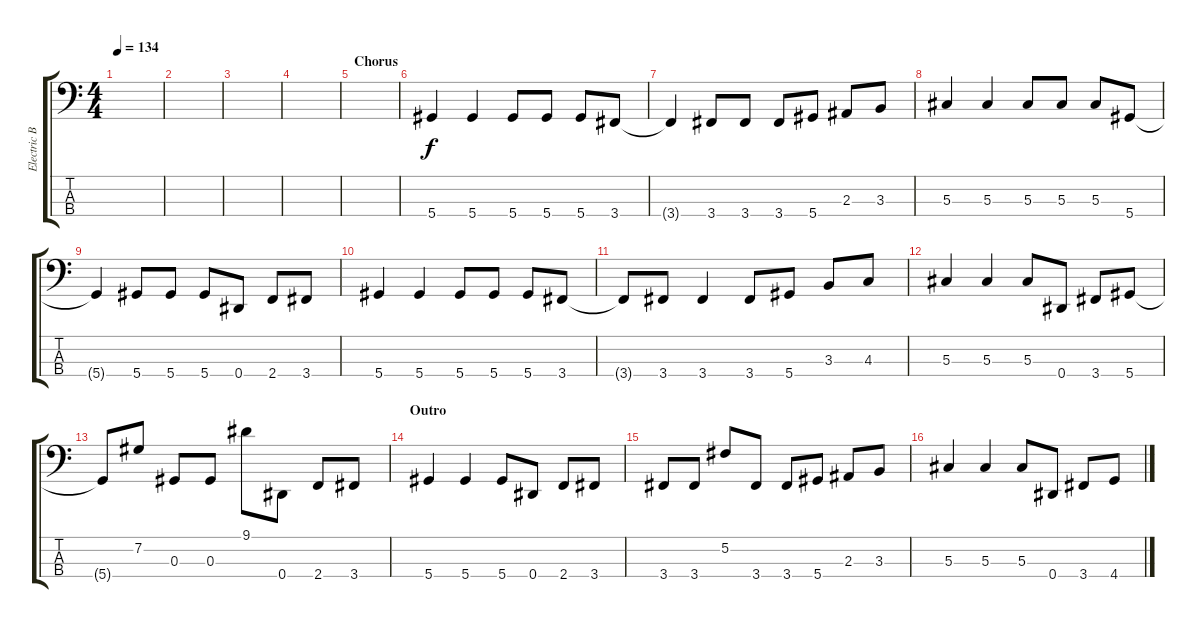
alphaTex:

\track ("Electric Bass (w/ pick)" "Electric B") {instrument electricbasspick}
\staff {score tabs}
\tuning (Gb2 Db2 Ab1 Eb1) {hide}
\ts (4 4)
\tempo 134
\clef f4
\ks c
|
|
|
|
\section ("" "Chorus")
|
5.4.4 5.4.4 5.4.8 5.4.8 5.4.8 3.4.8 |
3.4{t}.4 3.4.8 3.4.8 3.4.8 5.4.8 2.3.8 3.3.8 |
5.3.4 5.3.4 5.3.8 5.3.8 5.3.8 5.4.8 |
5.4{t}.4 5.4.8 5.4.8 5.4.8 0.4.8 2.4.8 3.4.8 |
5.4.4 5.4.4 5.4.8 5.4.8 5.4.8 3.4.8 |
3.4{t}.8 3.4.8 3.4.4 3.4.8 5.4.8 3.3.8 4.3.8 |
5.3.4 5.3.4 5.3.8 0.4.8 3.4.8 5.4.8 |
5.4{t}.8 7.2.8 0.3.8 0.3.8 9.1.8 0.4.8 2.4.8 3.4.8 |
\section ("" "Outro")
5.4.4 5.4.4 5.4.8 0.4.8 2.4.8 3.4.8 |
3.4.8 3.4.8 5.2.8 3.4.8 3.4.8 5.4.8 2.3.8 3.3.8 |
5.3.4 5.3.4 5.3.8 0.4.8 3.4.8 4.4.8
